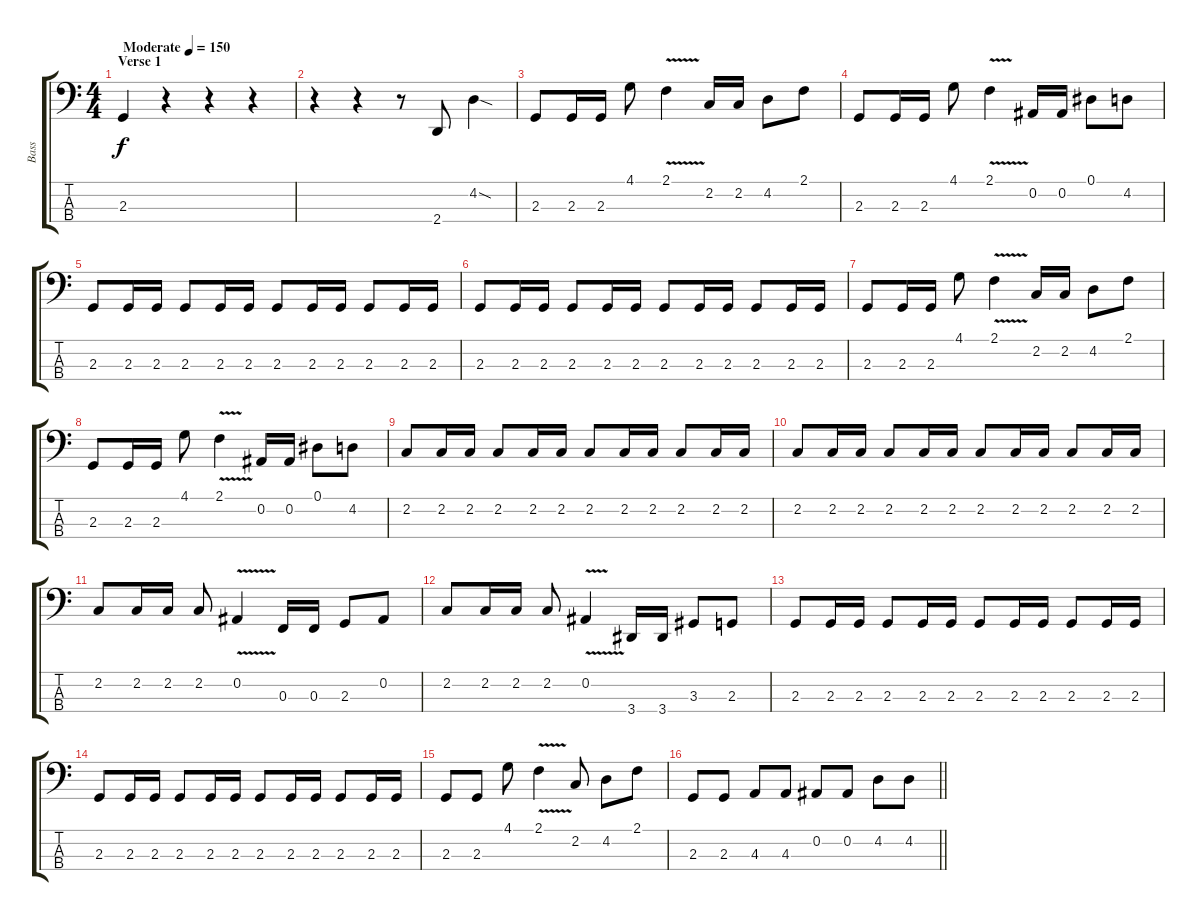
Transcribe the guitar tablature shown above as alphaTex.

\track ("Bass" "Bass") {instrument electricbasspick}
\staff {score tabs}
\tuning (Eb2 Bb1 F1 C1) {hide}
\ts (4 4)
\section ("" "Verse 1")
\tempo (150 "Moderate")
\clef f4
\ks c
2.3.4{dy f instrument electricbasspick} r.4 r.4 r.4 |
r.4 r.4 r.8 2.4.8 4.2{sod}.4 |
2.3.8 2.3.16 2.3.16 4.1.8 2.1{v}.4 2.2.16 2.2.16 4.2.8 2.1.8 |
2.3.8 2.3.16 2.3.16 4.1.8 2.1{v}.4 0.2.16 0.2.16 0.1.8 4.2.8 |
2.3.8 2.3.16 2.3.16 2.3.8 2.3.16 2.3.16 2.3.8 2.3.16 2.3.16 2.3.8 2.3.16 2.3.16 |
2.3.8 2.3.16 2.3.16 2.3.8 2.3.16 2.3.16 2.3.8 2.3.16 2.3.16 2.3.8 2.3.16 2.3.16 |
2.3.8 2.3.16 2.3.16 4.1.8 2.1{v}.4 2.2.16 2.2.16 4.2.8 2.1.8 |
2.3.8 2.3.16 2.3.16 4.1.8 2.1{v}.4 0.2.16 0.2.16 0.1.8 4.2.8 |
2.2.8 2.2.16 2.2.16 2.2.8 2.2.16 2.2.16 2.2.8 2.2.16 2.2.16 2.2.8 2.2.16 2.2.16 |
2.2.8 2.2.16 2.2.16 2.2.8 2.2.16 2.2.16 2.2.8 2.2.16 2.2.16 2.2.8 2.2.16 2.2.16 |
2.2.8 2.2.16 2.2.16 2.2.8 0.2{v}.4 0.3.16 0.3.16 2.3.8 0.2.8 |
2.2.8 2.2.16 2.2.16 2.2.8 0.2{v}.4 3.4.16 3.4.16 3.3.8 2.3.8 |
2.3.8 2.3.16 2.3.16 2.3.8 2.3.16 2.3.16 2.3.8 2.3.16 2.3.16 2.3.8 2.3.16 2.3.16 |
2.3.8 2.3.16 2.3.16 2.3.8 2.3.16 2.3.16 2.3.8 2.3.16 2.3.16 2.3.8 2.3.16 2.3.16 |
2.3.8 2.3.8 4.1.8 2.1{v}.4 2.2.8 4.2.8 2.1.8 |
\barLineRight lightlight
2.3.8 2.3.8 4.3.8 4.3.8 0.2.8 0.2.8 4.2.8 4.2.8
